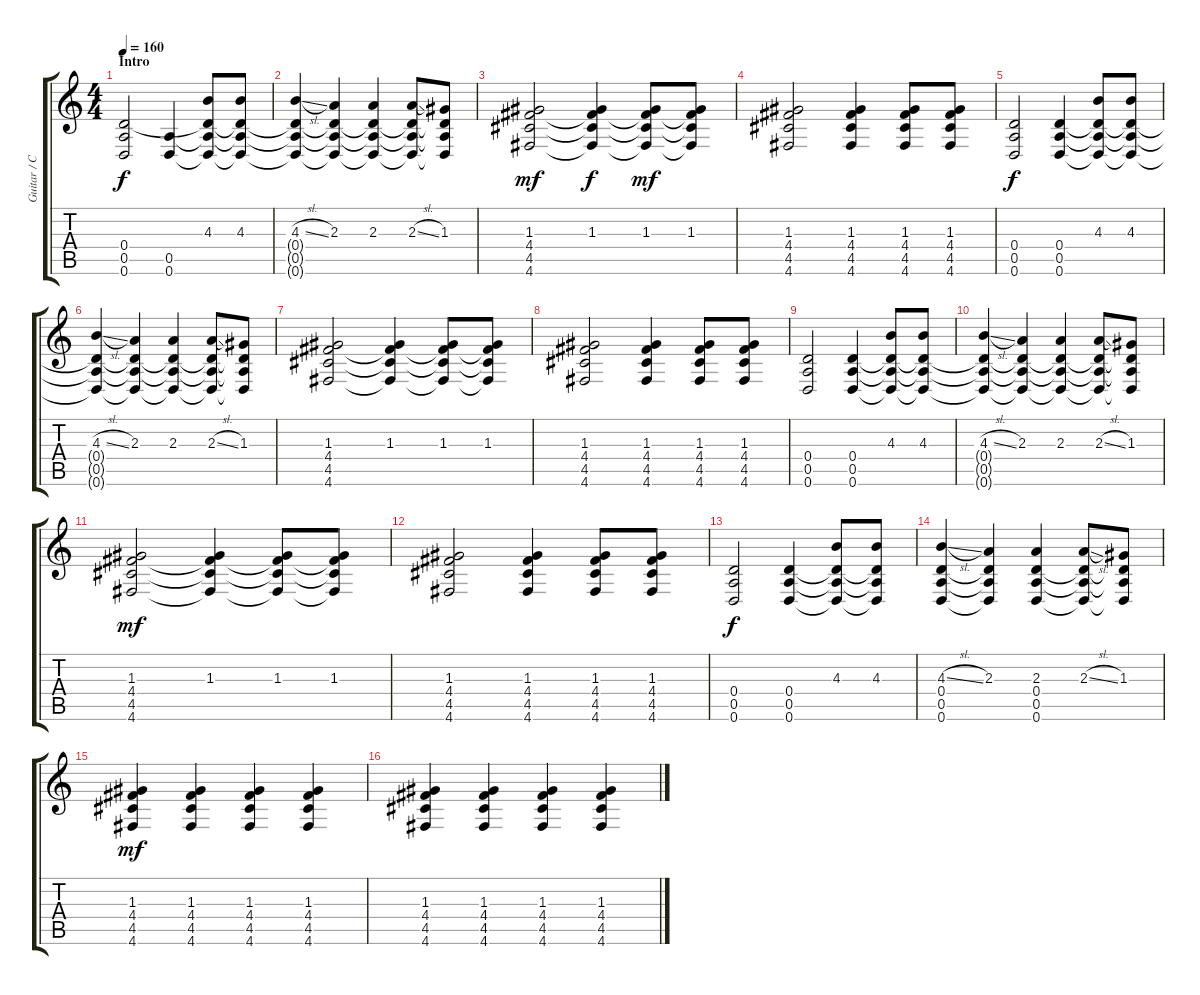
\track ("Guitar / Chino Moreno" "Guitar / C") {instrument electricguitarjazz}
\staff {score tabs}
\tuning (E4 B3 G3 D3 A2 D2) {hide}
\ts (4 4)
\section ("" "Intro")
\tempo 160
\clef g2
\ks c
(0.4 0.5 0.6).2{dy f instrument electricguitarjazz} (0.5 0.6).4 (4.3 0.4{t} 0.5{t} 0.6{t}).8 (4.3 0.4{t} 0.5{t} 0.6{t}).8 |
(4.3{sl} 0.4{t} 0.5{t} 0.6{t}).4 (2.3 0.4{t} 0.5{t} 0.6{t}).4 (2.3 0.4{t} 0.5{t} 0.6{t}).4 (2.3{sl} 0.4{t} 0.5{t} 0.6{t}).8 (1.3 0.4{t} 0.5{t} 0.6{t}).8 |
(1.3 4.4 4.5 4.6).2{dy mf} (1.3 4.4{t} 4.5{t} 4.6{t}).4{dy f} (1.3 4.4{t} 4.5{t} 4.6{t}).8{dy mf} (1.3 4.4{t} 4.5{t} 4.6{t}).8 |
(1.3 4.4 4.5 4.6).2 (1.3 4.4 4.5 4.6).4 (1.3 4.4 4.5 4.6).8 (1.3 4.4 4.5 4.6).8 |
(0.4 0.5 0.6).2{dy f} (0.4 0.5 0.6).4 (4.3 0.4{t} 0.5{t} 0.6{t}).8 (4.3 0.4{t} 0.5{t} 0.6{t}).8 |
(4.3{sl} 0.4{t} 0.5{t} 0.6{t}).4 (2.3 0.4{t} 0.5{t} 0.6{t}).4 (2.3 0.4{t} 0.5{t} 0.6{t}).4 (2.3{sl} 0.4{t} 0.5{t} 0.6{t}).8 (1.3 0.4{t} 0.5{t} 0.6{t}).8 |
(1.3 4.4 4.5 4.6).2 (1.3 4.4{t} 4.5{t} 4.6{t}).4 (1.3 4.4{t} 4.5{t} 4.6{t}).8 (1.3 4.4{t} 4.5{t} 4.6{t}).8 |
(1.3 4.4 4.5 4.6).2 (1.3 4.4 4.5 4.6).4 (1.3 4.4 4.5 4.6).8 (1.3 4.4 4.5 4.6).8 |
(0.4 0.5 0.6).2 (0.4 0.5 0.6).4 (4.3 0.4{t} 0.5{t} 0.6{t}).8 (4.3 0.4{t} 0.5{t} 0.6{t}).8 |
(4.3{sl} 0.4{t} 0.5{t} 0.6{t}).4 (2.3 0.4{t} 0.5{t} 0.6{t}).4 (2.3 0.4{t} 0.5{t} 0.6{t}).4 (2.3{sl} 0.4{t} 0.5{t} 0.6{t}).8 (1.3 0.4{t} 0.5{t} 0.6{t}).8 |
(1.3 4.4 4.5 4.6).2{dy mf} (1.3 4.4{t} 4.5{t} 4.6{t}).4 (1.3 4.4{t} 4.5{t} 4.6{t}).8 (1.3 4.4{t} 4.5{t} 4.6{t}).8 |
(1.3 4.4 4.5 4.6).2 (1.3 4.4 4.5 4.6).4 (1.3 4.4 4.5 4.6).8 (1.3 4.4 4.5 4.6).8 |
(0.4 0.5 0.6).2{dy f} (0.4 0.5 0.6).4 (4.3 0.4{t} 0.5{t} 0.6{t}).8 (4.3 0.4{t} 0.5{t} 0.6{t}).8 |
(4.3{sl} 0.4 0.5 0.6).4 (2.3 0.4{t} 0.5{t} 0.6{t}).4 (2.3 0.4 0.5 0.6).4 (2.3{sl} 0.4{t} 0.5{t} 0.6{t}).8 (1.3 0.4{t} 0.5{t} 0.6{t}).8 |
(1.3 4.4 4.5 4.6).4{dy mf} (1.3 4.4 4.5 4.6).4 (1.3 4.4 4.5 4.6).4 (1.3 4.4 4.5 4.6).4 |
(1.3 4.4 4.5 4.6).4 (1.3 4.4 4.5 4.6).4 (1.3 4.4 4.5 4.6).4 (1.3 4.4 4.5 4.6).4
